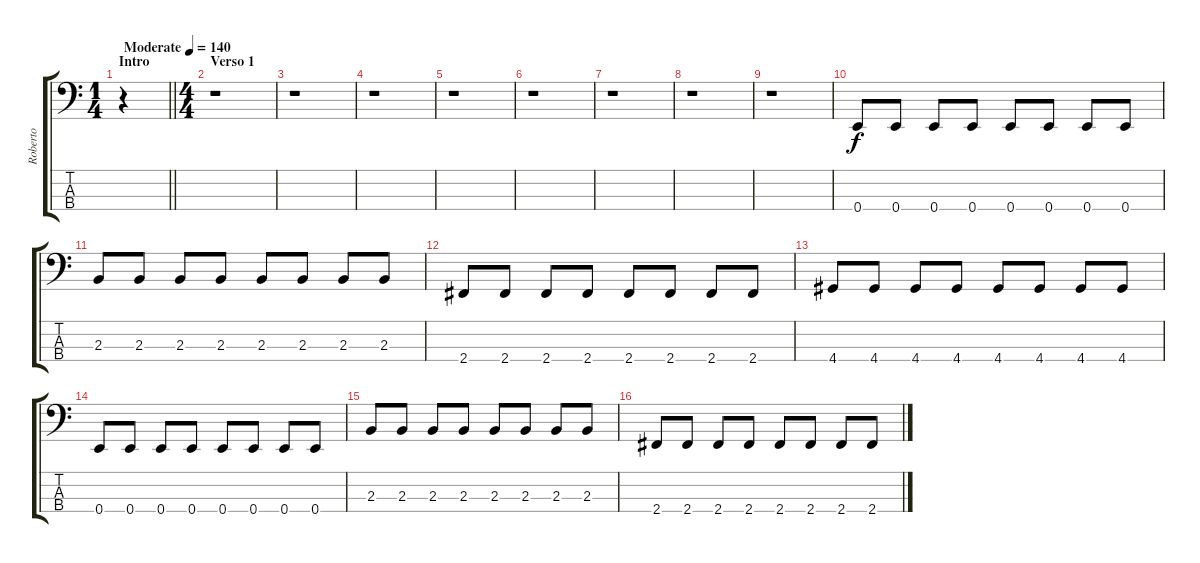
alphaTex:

\track ("Roberto" "Roberto") {instrument electricbasspick}
\staff {score tabs}
\tuning (G2 D2 A1 E1) {hide}
\ts (1 4)
\section ("" "Intro")
\tempo (140 "Moderate")
\clef f4
\barLineRight lightlight
\ks c
r.4{dy f instrument electricbasspick} |
\ts (4 4)
\section ("" "Verso 1")
r.1 |
r.1 |
r.1 |
r.1 |
r.1 |
r.1 |
r.1 |
r.1 |
0.4.8 0.4.8 0.4.8 0.4.8 0.4.8 0.4.8 0.4.8 0.4.8 |
2.3.8 2.3.8 2.3.8 2.3.8 2.3.8 2.3.8 2.3.8 2.3.8 |
2.4.8 2.4.8 2.4.8 2.4.8 2.4.8 2.4.8 2.4.8 2.4.8 |
4.4.8 4.4.8 4.4.8 4.4.8 4.4.8 4.4.8 4.4.8 4.4.8 |
0.4.8 0.4.8 0.4.8 0.4.8 0.4.8 0.4.8 0.4.8 0.4.8 |
2.3.8 2.3.8 2.3.8 2.3.8 2.3.8 2.3.8 2.3.8 2.3.8 |
2.4.8 2.4.8 2.4.8 2.4.8 2.4.8 2.4.8 2.4.8 2.4.8
